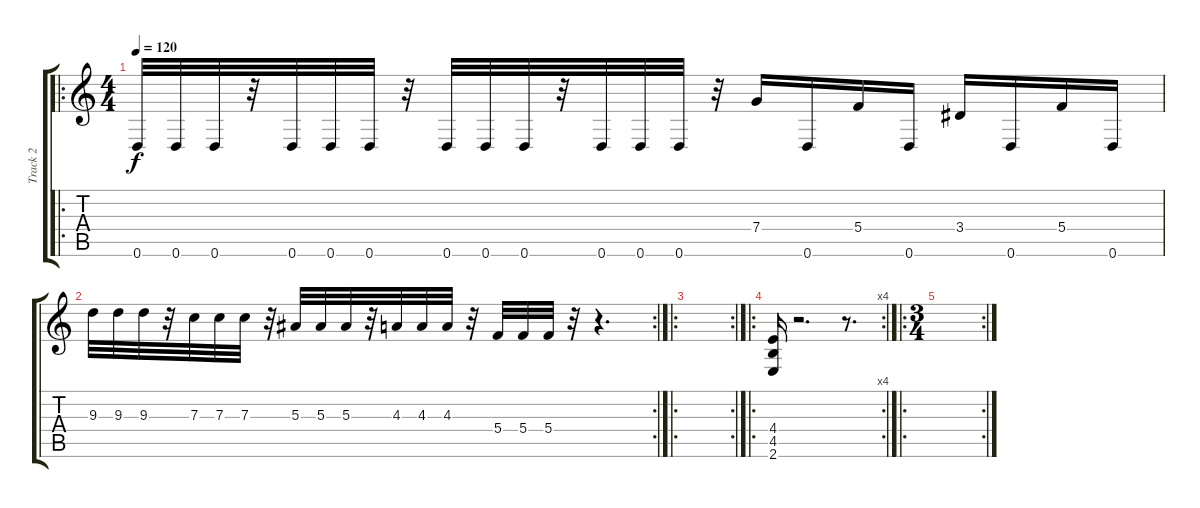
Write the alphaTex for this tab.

\track ("Track 2" "Track 2") {instrument distortionguitar}
\staff {score tabs}
\tuning (D4 A3 F3 C3 G2 D2) {hide}
\ro
\ts (4 4)
\tempo 120
\clef g2
\ks c
0.6.32{dy f instrument distortionguitar} 0.6.32 0.6.32 r.32 0.6.32 0.6.32 0.6.32 r.32 0.6.32 0.6.32 0.6.32 r.32 0.6.32 0.6.32 0.6.32 r.32 7.4.16 0.6.16 5.4.16 0.6.16 3.4.16 0.6.16 5.4.16 0.6.16 |
\rc 2
9.3.32 9.3.32 9.3.32 r.32 7.3.32 7.3.32 7.3.32 r.32 5.3.32 5.3.32 5.3.32 r.32 4.3.32 4.3.32 4.3.32 r.32 5.4.32 5.4.32 5.4.32 r.32 r.4{d} |
\ro
\rc 2
|
\ro
\rc 4
(4.4 4.5 2.6).16 r.2{d} r.8{d} |
\ro
\rc 2
\ts (3 4)
